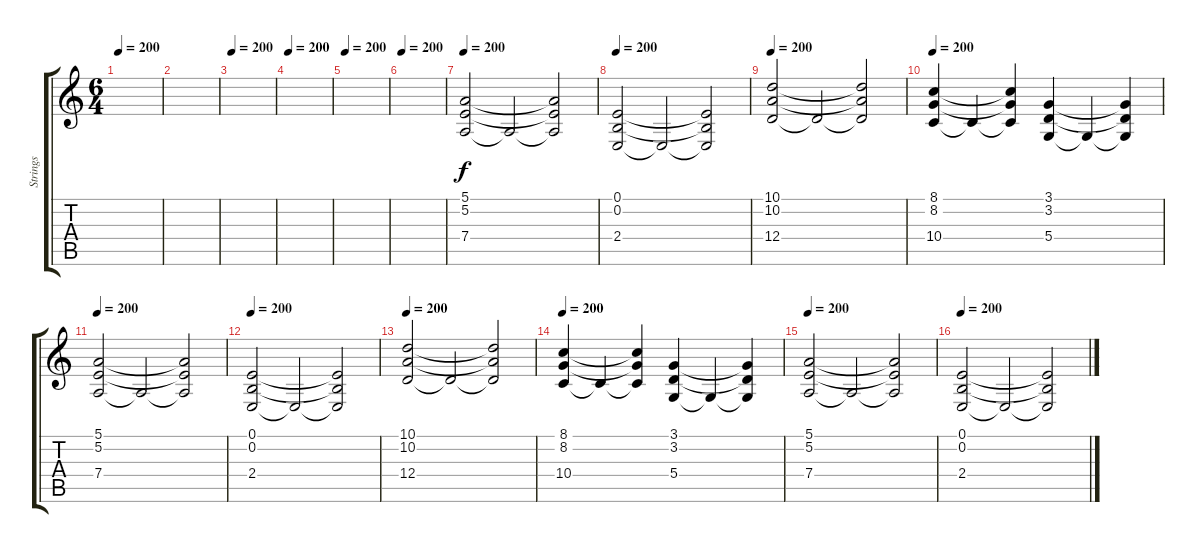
\track ("Strings " "Strings ") {instrument stringensemble1}
\staff {score tabs}
\tuning (E4 B3 G3 D3 A2 E2) {hide}
\ts (6 4)
\tempo 200
\clef g2
\ks c
|
|
\tempo 200
|
\tempo 200
|
\tempo 200
|
\tempo 200
|
\tempo 200
(5.1 5.2 7.4).2 7.4{t}.2 (5.1{t} 5.2{t} 7.4{t}).2 |
\tempo 200
(0.1 0.2 2.4).2 2.4{t}.2 (0.1{t} 0.2{t} 2.4{t}).2 |
\tempo 200
(10.1 10.2 12.4).2 12.4{t}.2 (10.1{t} 10.2{t} 12.4{t}).2 |
\tempo 200
(8.1 8.2 10.4).4 10.4{t}.4 (8.1{t} 8.2{t} 10.4{t}).4 (3.1 3.2 5.4).4 5.4{t}.4 (3.1{t} 3.2{t} 5.4{t}).4 |
\tempo 200
(5.1 5.2 7.4).2 7.4{t}.2 (5.1{t} 5.2{t} 7.4{t}).2 |
\tempo 200
(0.1 0.2 2.4).2 2.4{t}.2 (0.1{t} 0.2{t} 2.4{t}).2 |
\tempo 200
(10.1 10.2 12.4).2 12.4{t}.2 (10.1{t} 10.2{t} 12.4{t}).2 |
\tempo 200
(8.1 8.2 10.4).4 10.4{t}.4 (8.1{t} 8.2{t} 10.4{t}).4 (3.1 3.2 5.4).4 5.4{t}.4 (3.1{t} 3.2{t} 5.4{t}).4 |
\tempo 200
(5.1 5.2 7.4).2 7.4{t}.2 (5.1{t} 5.2{t} 7.4{t}).2 |
\tempo 200
(0.1 0.2 2.4).2 2.4{t}.2 (0.1{t} 0.2{t} 2.4{t}).2
